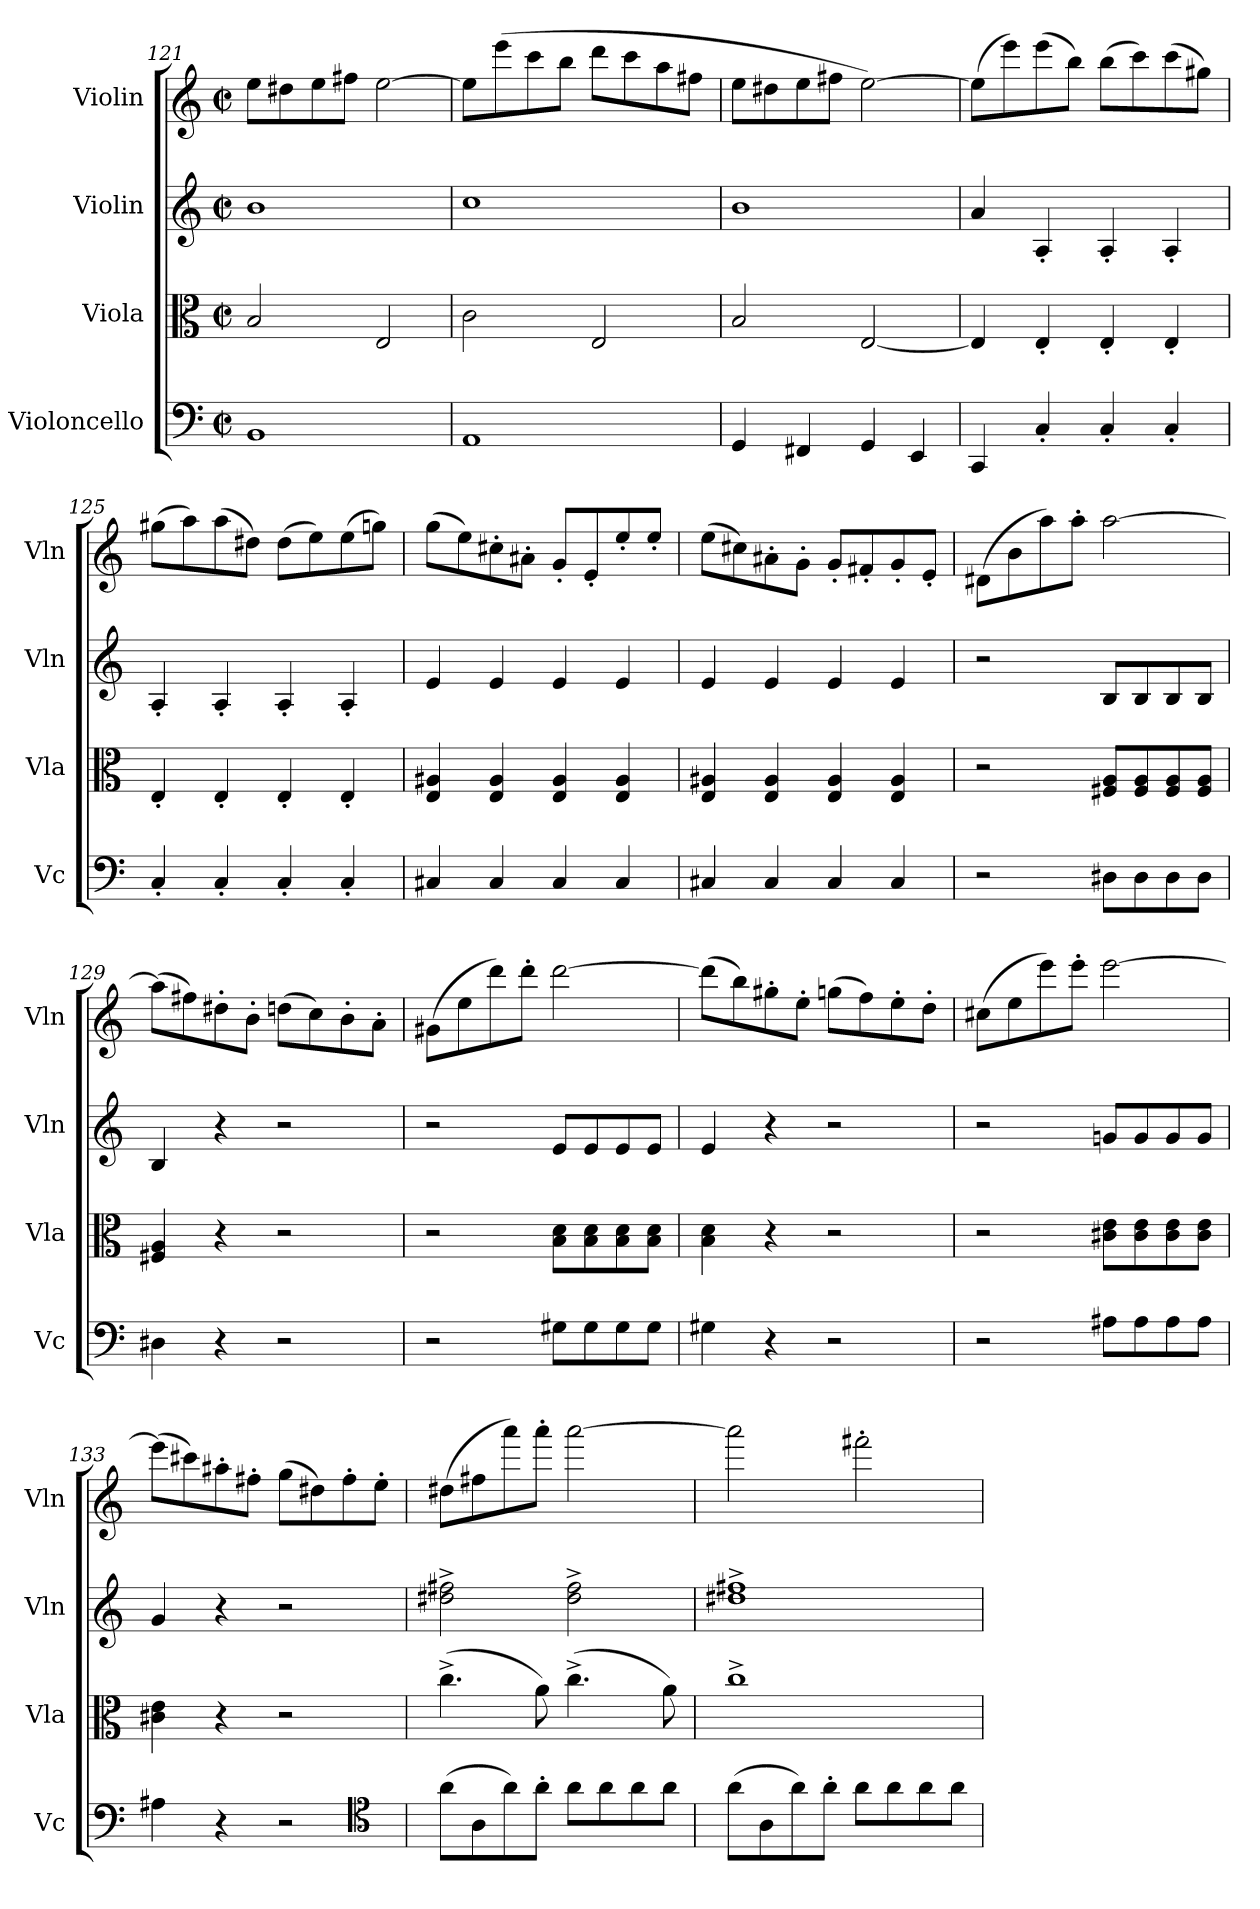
**kern	**kern	**kern	**kern
*part4	*part3	*part2	*part1
*staff4	*staff3	*staff2	*staff1
*I"Violoncello	*I"Viola	*I"Violin	*I"Violin
*I'Vc	*I'Vla	*I'Vln	*I'Vln
*clefF4	*clefC3	*clefG2	*clefG2
*k[]	*k[]	*k[]	*k[]
*M2/2	*M2/2	*M2/2	*M2/2
*met(c|)	*met(c|)	*met(c|)	*met(c|)
=121	=121	=121	=121
1BB	2B/	1b	8ee\L
.	.	.	8dd#X\
.	.	.	8ee\
.	.	.	8ff#X\J
.	2E/	.	[2ee\
=122	=122	=122	=122
1AA	2c\	1cc	8ee\L]
.	.	.	(8eee\
.	.	.	8ccc\
.	.	.	8bb\J
.	2E/	.	8ddd\L
.	.	.	8ccc\
.	.	.	8aa\
.	.	.	8ff#X\J
=123	=123	=123	=123
4GG/	2B/	1b	8ee\L
.	.	.	8dd#X\
4FF#X/	.	.	8ee\
.	.	.	8ff#X\J
4GG/	[2E/	.	[2ee\)
4EE/	.	.	.
=124	=124	=124	=124
4CC/	4E/]	4a/	(8ee\L]
.	.	.	8eee\)
4C'/	4E'/	4A'/	(8eee\
.	.	.	8bb\J)
4C'/	4E'/	4A'/	(8bb\L
.	.	.	8ccc\)
4C'/	4E'/	4A'/	(8ccc\
.	.	.	8gg#X\J)
=125	=125	=125	=125
4C'/	4E'/	4A'/	(8gg#X\L
.	.	.	8aa\)
4C'/	4E'/	4A'/	(8aa\
.	.	.	8dd#X\J)
4C'/	4E'/	4A'/	(8dd#\L
.	.	.	8ee\)
4C'/	4E'/	4A'/	(8ee\
.	.	.	8ggn\J)
!!LO:LB:g=z
=126	=126	=126	=126
4C#X/	4E/ 4A#X/	4e/	(8gg\L
.	.	.	8ee\)
4C#/	4E/ 4A#/	4e/	8cc#X'\
.	.	.	8a#X'\J
4C#/	4E/ 4A#/	4e/	8g'/L
.	.	.	8e'/
4C#/	4E/ 4A#/	4e/	8ee'/
.	.	.	8ee'/J
=127	=127	=127	=127
4C#X/	4E/ 4A#X/	4e/	(8ee\L
.	.	.	8cc#X\)
4C#/	4E/ 4A#/	4e/	8a#X'\
.	.	.	8g'\J
4C#/	4E/ 4A#/	4e/	8g'/L
.	.	.	8f#X'/
4C#/	4E/ 4A#/	4e/	8g'/
.	.	.	8e'/J
=128	=128	=128	=128
2r	2r	2r	(8d#X\L
.	.	.	8b\
.	.	.	8aa\)
.	.	.	8aa'\J
8D#X\L	8F#X/ 8A/L	8B/L	[2aa\
8D#\	8F#/ 8A/	8B/	.
8D#\	8F#/ 8A/	8B/	.
8D#\J	8F#/ 8A/J	8B/J	.
=129	=129	=129	=129
4D#X\	4F#X/ 4A/	4B/	(8aa\L]
.	.	.	8ff#X\)
4r	4r	4r	8dd#X'\
.	.	.	8b'\J
2r	2r	2r	(8ddn\L
.	.	.	8cc\)
.	.	.	8b'\
.	.	.	8a'\J
=130	=130	=130	=130
2r	2r	2r	(8g#X\L
.	.	.	8ee\
.	.	.	8ddd\)
.	.	.	8ddd'\J
8G#X\L	8B\ 8d\L	8e/L	[2ddd\
8G#\	8B\ 8d\	8e/	.
8G#\	8B\ 8d\	8e/	.
8G#\J	8B\ 8d\J	8e/J	.
=131	=131	=131	=131
4G#X\	4B\ 4d\	4e/	(8ddd\L]
.	.	.	8bb\)
4r	4r	4r	8gg#X'\
.	.	.	8ee'\J
2r	2r	2r	(8ggn\L
.	.	.	8ff\)
.	.	.	8ee'\
.	.	.	8dd'\J
=132	=132	=132	=132
2r	2r	2r	(8cc#X\L
.	.	.	8ee\
.	.	.	8eee\)
.	.	.	8eee'\J
8A#X\L	8c#X\ 8e\L	8gn/L	[2eee\
8A#\	8c#\ 8e\	8g/	.
8A#\	8c#\ 8e\	8g/	.
8A#\J	8c#\ 8e\J	8g/J	.
=133	=133	=133	=133
4A#X\	4c#X\ 4e\	4g/	(8eee\L]
.	.	.	8ccc#X\)
4r	4r	4r	8aa#X'\
.	.	.	8ff#X'\J
2r	2r	2r	(8gg\L
.	.	.	8dd#X\)
.	.	.	8ff#'\
*clefC4	*	*	*
.	.	.	8ee'\J
!!LO:LB:g=z
=134	=134	=134	=134
(8a\L	(4.cc^\	2dd#X\^ 2ff#X\^	(8dd#X\L
8A\	.	.	8ff#X\
8a\)	.	.	8aaa\)
8a'\J	8a\)	.	8aaa'\J
8a\L	(4.cc^\	2dd#\^ 2ff#\^	[2aaa\
8a\	.	.	.
8a\	.	.	.
8a\J	8a\)	.	.
=135	=135	=135	=135
(8a\L	1cc^	1dd#X^ 1ff#X^	2aaa\]
8A\	.	.	.
8a\)	.	.	.
8a'\J	.	.	.
8a\L	.	.	2fff#X'\
8a\	.	.	.
8a\	.	.	.
8a\J	.	.	.
=	=	=	=
*-	*-	*-	*-
